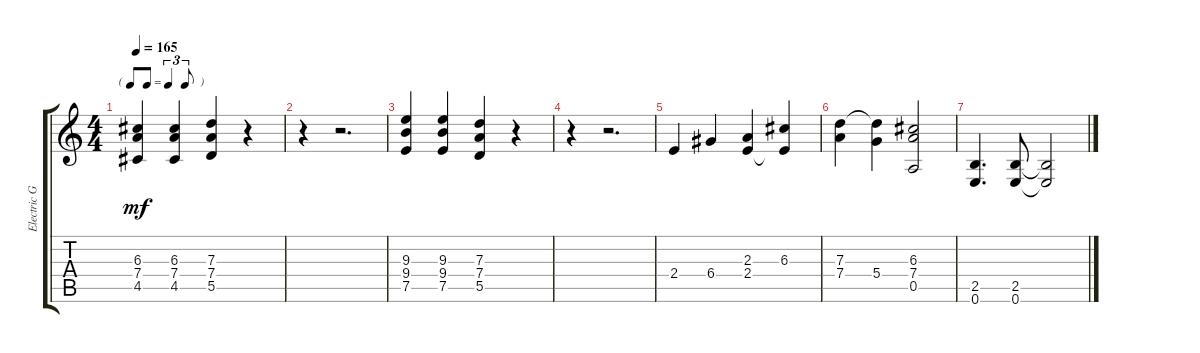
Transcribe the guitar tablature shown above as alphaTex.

\track ("Electric Guitar" "Electric G") {instrument overdrivenguitar}
\staff {score tabs}
\tuning (E4 B3 G3 D3 A2 E2) {hide}
\ts (4 4)
\tf triplet8th
\tempo 165
\clef g2
\ks c
(6.3 7.4 4.5).4{dy mf} (6.3 7.4 4.5).4 (7.3 7.4 5.5).4 r.4 |
r.4 r.2{d} |
(9.3 9.4 7.5).4 (9.3 9.4 7.5).4 (7.3 7.4 5.5).4 r.4 |
r.4 r.2{d} |
2.4.4 6.4.4 (2.3 2.4).4 (6.3 2.4{t}).4 |
(7.3 7.4).4 (7.3{t} 5.4).4 (6.3 7.4 0.5).2 |
(2.5 0.6).4{d} (2.5 0.6).8 (2.5{t} 0.6{t}).2
